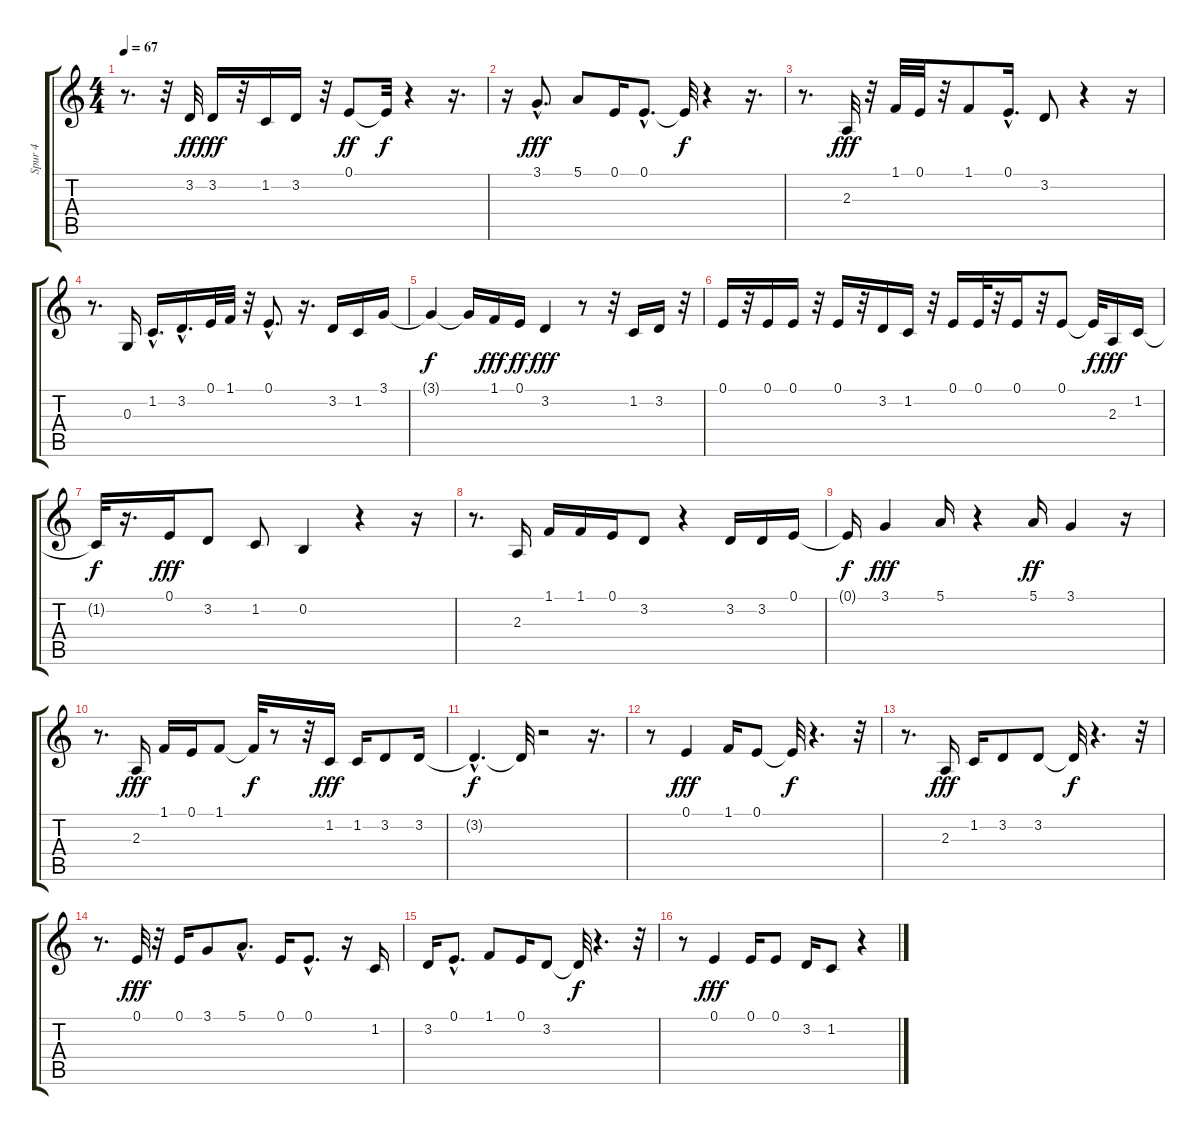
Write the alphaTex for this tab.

\track ("Spur 4" "Spur 4") {instrument altosax}
\staff {score tabs}
\tuning (E4 B3 G3 D3 A2 E2) {hide}
\ts (4 4)
\tempo 67
\clef g2
\ks c
r.8{d dy f} r.32 3.2.32{dy ff} 3.2.16{dy fff} r.32 1.2.16 3.2.16 r.32 0.1.8{dy ff} 0.1{t}.32{dy f} r.4 r.16{d} |
r.16 3.1{hac}.8{d dy fff} 5.1.8 0.1.16 0.1{hac}.8{d} 0.1{t}.32{dy f} r.4 r.16{d} |
r.8{d} 2.3.32{dy fff} r.32 1.1.32 0.1.32 r.32 1.1.8 0.1{hac}.16{d} 3.2.8 r.4 r.16 |
r.8{d} 0.3.16 1.2{hac}.16{d} 3.2{hac}.16{d} 0.1.32 1.1.32 r.32 0.1{hac}.8{d} r.16{d} 3.2.16 1.2.16 3.1.16 |
3.1{t}.4{dy f} 3.1{t}.16 1.1.16{dy fff} 0.1.16{dy ff} 3.2.4{dy fff} r.8 r.32 1.2.16 3.2.16 r.32 |
0.1.16 r.32 0.1.16 0.1.16 r.32 0.1.16 r.32 3.2.16 1.2.16 r.32 0.1.16 0.1.32 r.32 0.1.16 r.32 0.1.8 0.1{t}.32{dy f} 2.3.16{dy fff} 1.2.16 |
1.2{t}.32{dy f} r.16{d} 0.1.16{dy fff} 3.2.8 1.2.8 0.2.4 r.4 r.16 |
r.8{d} 2.3.16 1.1.16 1.1.16 0.1.16 3.2.8 r.4 3.2.16 3.2.16 0.1.16 |
0.1{t}.16{dy f} 3.1.4{dy fff} 5.1.16 r.4 5.1.16{dy ff} 3.1.4 r.16 |
r.8{d} 2.3.16{dy fff} 1.1.16 0.1.16 1.1.8 1.1{t}.32{dy f} r.8 r.32 1.2.16{dy fff} 1.2.16 3.2.8 3.2.16 |
3.2{hac t}.4{d dy f} 3.2{t}.32 r.2 r.16{d} |
r.8 0.1.4{dy fff} 1.1.16 0.1.8 0.1{t}.32{dy f} r.4{d} r.32 |
r.8{d} 2.3.16{dy fff} 1.2.16 3.2.8 3.2.8 3.2{t}.32{dy f} r.4{d} r.32 |
r.8{d} 0.1.32{dy fff} r.32 0.1.16 3.1.8 5.1{hac}.8{d} 0.1.16 0.1{hac}.8{d} r.16 1.2.16 |
3.2.16 0.1{hac}.8{d} 1.1.8 0.1.16 3.2.8 3.2{t}.32{dy f} r.4{d} r.32 |
r.8 0.1.4{dy fff} 0.1.16 0.1.8 3.2.16 1.2.8 r.4
